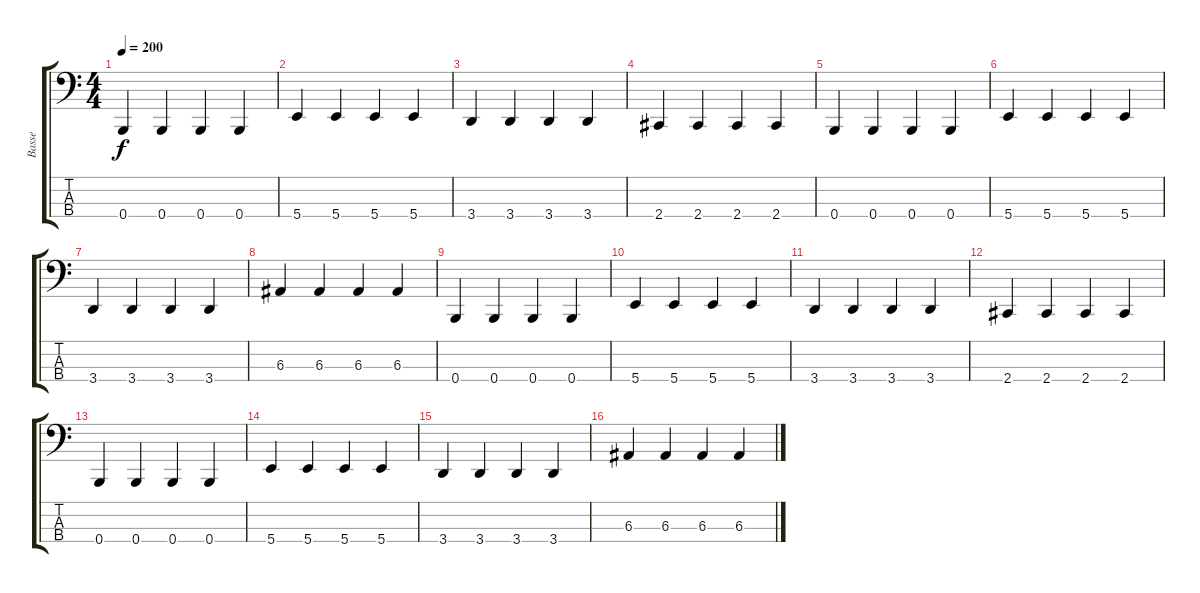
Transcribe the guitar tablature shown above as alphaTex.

\track ("Basse" "Basse") {instrument electricbassfinger}
\staff {score tabs}
\tuning (D2 A1 E1 B0) {hide}
\ts (4 4)
\section ("" "")
\tempo 200
\clef f4
\ks c
0.4.4{dy f} 0.4.4 0.4.4 0.4.4 |
5.4.4 5.4.4 5.4.4 5.4.4 |
3.4.4 3.4.4 3.4.4 3.4.4 |
2.4.4 2.4.4 2.4.4 2.4.4 |
0.4.4 0.4.4 0.4.4 0.4.4 |
5.4.4 5.4.4 5.4.4 5.4.4 |
3.4.4 3.4.4 3.4.4 3.4.4 |
6.3.4 6.3.4 6.3.4 6.3.4 |
0.4.4 0.4.4 0.4.4 0.4.4 |
5.4.4 5.4.4 5.4.4 5.4.4 |
3.4.4 3.4.4 3.4.4 3.4.4 |
2.4.4 2.4.4 2.4.4 2.4.4 |
0.4.4 0.4.4 0.4.4 0.4.4 |
5.4.4 5.4.4 5.4.4 5.4.4 |
3.4.4 3.4.4 3.4.4 3.4.4 |
6.3.4 6.3.4 6.3.4 6.3.4
